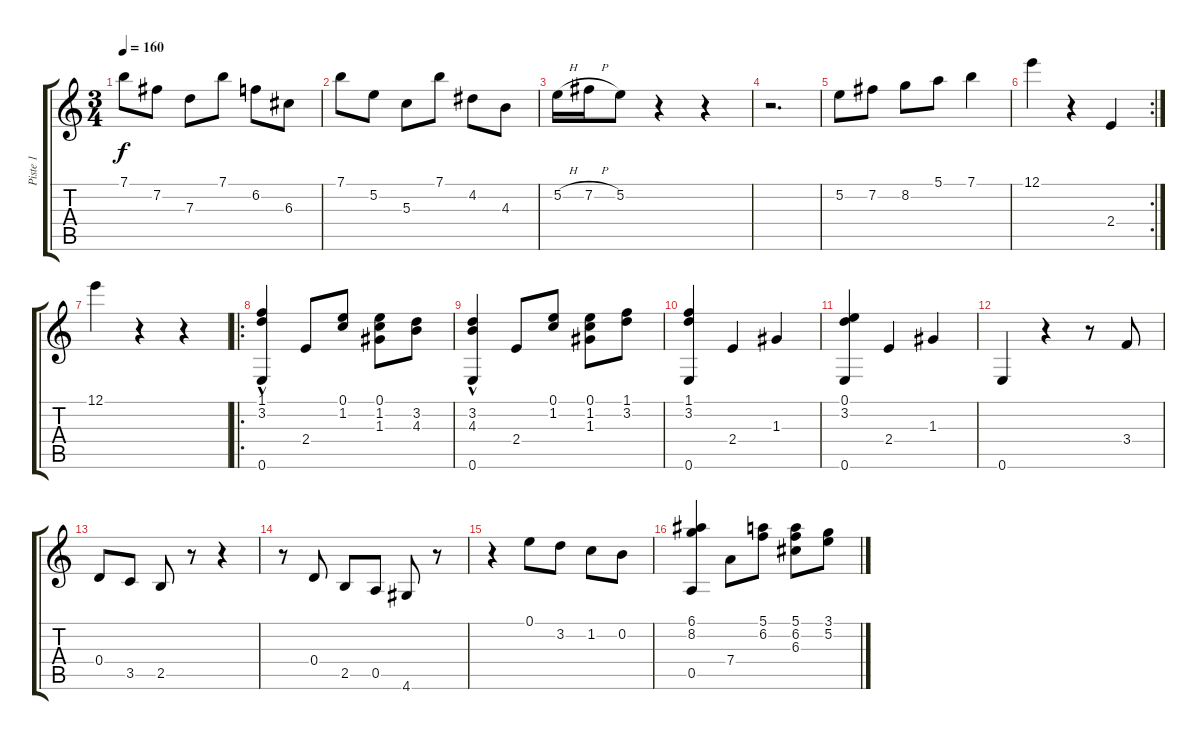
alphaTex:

\track ("Piste 1" "Piste 1") {instrument acousticguitarnylon}
\staff {score tabs}
\tuning (E4 B3 G3 D3 A2 E2) {hide}
\ts (3 4)
\tempo 160
\clef g2
\ks c
7.1.8{dy f} 7.2.8 7.3.8 7.1.8 6.2.8 6.3.8 |
7.1.8 5.2.8 5.3.8 7.1.8 4.2.8 4.3.8 |
5.2{h}.16 7.2{h}.16 5.2.8 r.4 r.4 |
r.2{d} |
5.2.8 7.2.8 8.2.8 5.1.8 7.1.4 |
\rc 2
12.1.4 r.4 2.4.4 |
12.1.4 r.4 r.4 |
\ro
(1.1{hac} 3.2{hac} 0.6).4 2.4.8 (0.1 1.2).8 (0.1 1.2 1.3).8 (3.2 4.3).8 |
(3.2{hac} 4.3 0.6).4 2.4.8 (0.1 1.2).8 (0.1 1.2 1.3).8 (1.1 3.2).8 |
(1.1 3.2 0.6).4 2.4.4 1.3.4 |
(0.1 3.2 0.6).4 2.4.4 1.3.4 |
0.6.4 r.4 r.8 3.4.8 |
0.4.8 3.5.8 2.5.8 r.8 r.4 |
r.8 0.4.8 2.5.8 0.5.8 4.6.8 r.8 |
r.4 0.1.8 3.2.8 1.2.8 0.2.8 |
(6.1 8.2 0.5).4 7.4.8 (5.1 6.2).8 (5.1 6.2 6.3).8 (3.1 5.2).8
